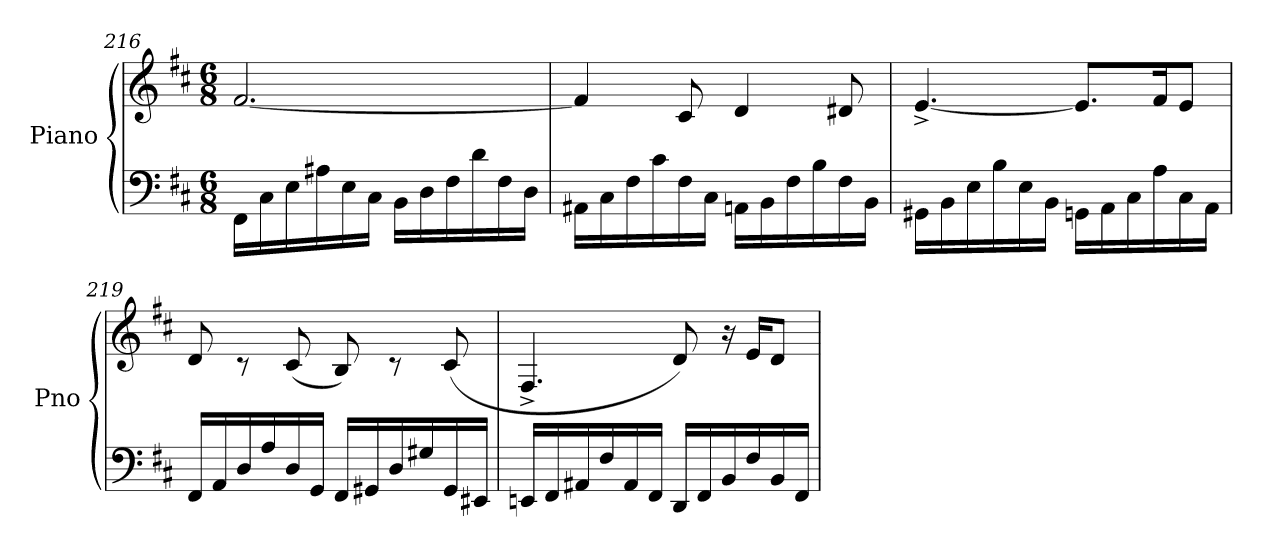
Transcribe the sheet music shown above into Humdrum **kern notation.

**kern	**kern
*part1	*part1
*staff2	*staff1
*I"Piano	*
*I'Pno	*
*clefF4	*clefG2
*k[f#c#]	*k[f#c#]
*M6/8	*M6/8
=216	=216
16FF#\LL	[2.f#/
16C#\	.
16E\	.
16A#X\	.
16E\	.
16C#\JJ	.
16BB\LL	.
16D\	.
16F#\	.
16d\	.
16F#\	.
16D\JJ	.
!!LO:LB:g=z
=217	=217
16AA#X\LL	4f#/]
16C#\	.
16F#\	.
16c#\	.
16F#\	8c#/
16C#\JJ	.
16AAn\LL	4d/
16BB\	.
16F#\	.
16B\	.
16F#\	8d#X/
16BB\JJ	.
!!LO:LB:g=z
=218	=218
16GG#X\LL	[4.e^/
16BB\	.
16E\	.
16B\	.
16E\	.
16BB\JJ	.
16GGn\LL	8.e/L]
16AA\	.
16C#\	.
16A\	16f#/K
16C#\	8e/J
16AA\JJ	.
=219	=219
*	*^
16FF#/LL	8ryy	8d/
16AA/	.	.
16D/	8rc	8ryy
16A/	.	.
16D/	8ryy	(8c#/
16GG/JJ	.	.
16FF#/LL	8ryy	8B/)
16GG#X/	.	.
16D/	8rc	8ryy
16G#X/	.	.
16GG#/	8ryy	(8c#/
16EE#X/JJ	.	.
=220	=220	=220
16EEn/LL	4.F#^/	4.ryy
16FF#/	.	.
16AA#X/	.	.
16F#/	.	.
16AA#/	.	.
16FF#/JJ	.	.
16DD/LL	8ryy	8d/)
16FF#/	.	.
16BB/	16r	16ryy
16F#/	16ryy	16e/KL
16BB/	8ryy	8d/J
16FF#/JJ	.	.
*	*v	*v
=	=
*-	*-
